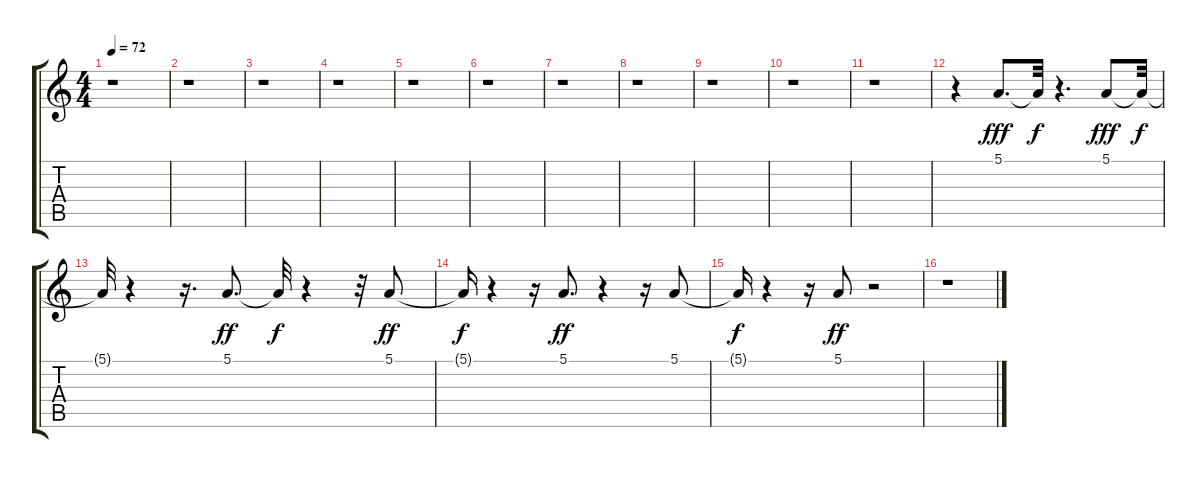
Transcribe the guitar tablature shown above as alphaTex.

\track "" {instrument recorder}
\staff {score tabs}
\tuning (E4 B3 G3 D3 A2 E2) {hide}
\ts (4 4)
\tempo 72
\clef g2
\ks c
r.1{dy fff} |
r.1 |
r.1 |
r.1 |
r.1 |
r.1 |
r.1 |
r.1 |
r.1 |
r.1 |
r.1 |
r.4 5.1.8{d} 5.1{t}.32{dy f} r.4{d} 5.1.8{dy fff} 5.1{t}.32{dy f} |
5.1{t}.32 r.4 r.16{d} 5.1.8{d dy ff} 5.1{t}.32{dy f} r.4 r.32 5.1.8{dy ff} |
5.1{t}.16{dy f} r.4 r.16 5.1.8{d dy ff} r.4 r.16 5.1.8 |
5.1{t}.16{dy f} r.4 r.16 5.1.8{dy ff} r.2 |
r.1
